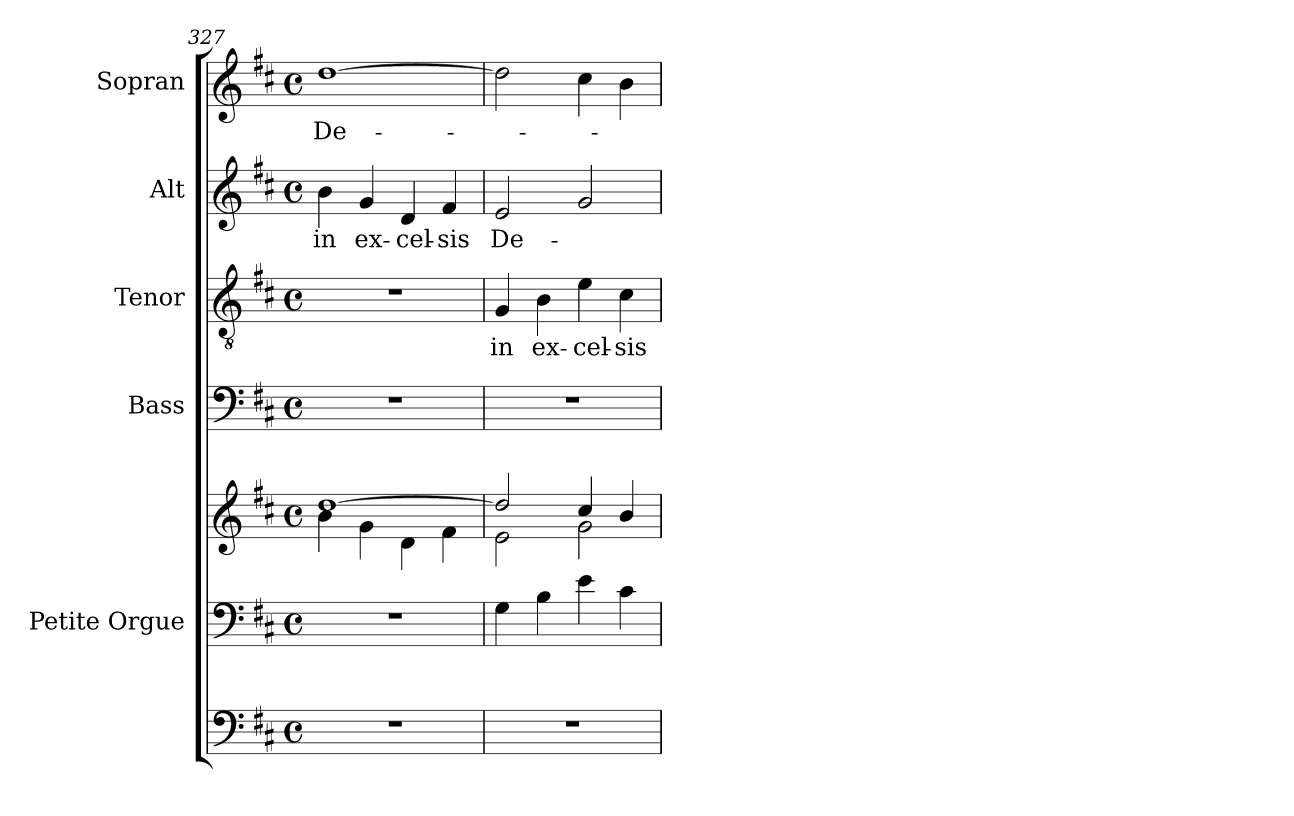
**kern	**kern	**kern	**kern	**kern	**text	**kern	**text	**kern	**text
*part6	*part5	*part5	*part4	*part3	*part3	*part2	*part2	*part1	*part1
*staff7	*staff6	*staff5	*staff4	*staff3	*staff3	*staff2	*staff2	*staff1	*staff1
*	*I"Petite Orgue	*	*I"Bass	*I"Tenor	*	*I"Alt	*	*I"Sopran	*
*	*I'Org. 1	*	*I'B.	*I'T.	*	*I'A.	*	*I'S.	*
*clefF4	*clefF4	*clefG2	*clefF4	*clefGv2	*	*clefG2	*	*clefG2	*
*k[f#c#]	*k[f#c#]	*k[f#c#]	*k[f#c#]	*k[f#c#]	*	*k[f#c#]	*	*k[f#c#]	*
*D:	*D:	*D:	*D:	*D:	*	*D:	*	*D:	*
*M4/4	*M4/4	*M4/4	*M4/4	*M4/4	*	*M4/4	*	*M4/4	*
*met(c)	*met(c)	*met(c)	*met(c)	*met(c)	*	*met(c)	*	*met(c)	*
=327	=327	=327	=327	=327	=327	=327	=327	=327	=327
*	*	*^	*	*	*	*	*	*	*
!	!	!	!	!	!	!	!	!LO:LY:b	!	!LO:LY:b
1r	1r	[>1dd	4b\	1r	1r	.	4b\	in	[1dd	De-
!	!	!	!	!	!	!	!	!LO:LY:b	!	!
.	.	.	4g\	.	.	.	4g/	ex-	.	.
!	!	!	!	!	!	!	!	!LO:LY:b	!	!
.	.	.	4d\	.	.	.	4d/	-cel-	.	.
!	!	!	!	!	!	!	!	!LO:LY:b	!	!
.	.	.	4f#\	.	.	.	4f#/	-sis	.	.
=328	=328	=328	=328	=328	=328	=328	=328	=328	=328	=328
!	!	!	!	!	!	!LO:LY:b	!	!LO:LY:b	!	!
1r	4G\	2dd/]	2e\	1r	4G/	in	2e/	De-	2dd\]	.
!	!	!	!	!	!	!LO:LY:b	!	!	!	!
.	4B\	.	.	.	4B\	ex-	.	.	.	.
!	!	!	!	!	!	!LO:LY:b	!	!	!	!
.	4e\	4cc#/	2g\	.	4e\	-cel-	2g/	.	4cc#\	.
!	!	!	!	!	!	!LO:LY:b	!	!	!	!
.	4c#\	4b/	.	.	4c#\	-sis	.	.	4b\	.
*	*	*v	*v	*	*	*	*	*	*	*
=	=	=	=	=	=	=	=	=	=
*-	*-	*-	*-	*-	*-	*-	*-	*-	*-
